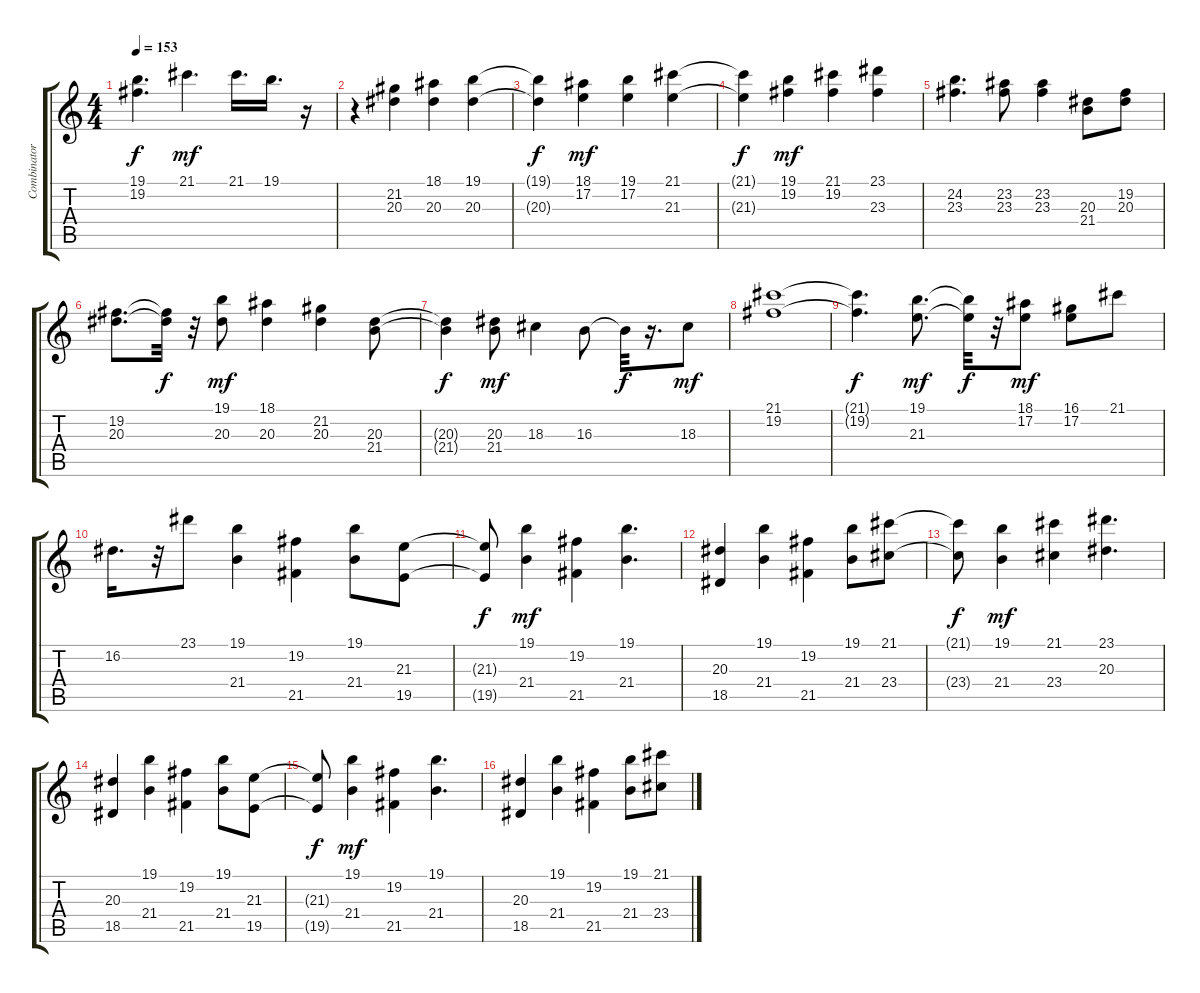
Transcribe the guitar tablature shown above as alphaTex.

\track ("Combinator 1 (Staff 1)" "Combinator") {instrument acousticgrandpiano}
\staff {score tabs}
\tuning (E4 B3 G3 D3 A2 E2) {hide}
\ts (4 4)
\tempo 153
\clef g2
\ks c
(19.1{t} 19.2{t}).4{d dy f} 21.1.4{d dy mf} 21.1.16{d} 19.1.16{d} r.16 |
r.4 (21.2 20.3).4 (18.1 20.3).4 (19.1 20.3).4 |
(19.1{t} 20.3{t}).4{dy f} (18.1 17.2).4{dy mf} (19.1 17.2).4 (21.1 21.3).4 |
(21.1{t} 21.3{t}).4{dy f} (19.1 19.2).4{dy mf} (21.1 19.2).4 (23.1 23.3).4 |
(24.2 23.3).4{d} (23.2 23.3).8 (23.2 23.3).4 (20.3 21.4).8 (19.2 20.3).8 |
(19.2 20.3).8{d} (19.2{t} 20.3{t}).32{dy f} r.32 (19.1 20.3).8{dy mf} (18.1 20.3).4 (21.2 20.3).4 (20.3 21.4).8 |
(20.3{t} 21.4{t}).4{dy f} (20.3 21.4).8{dy mf} 18.3.4 16.3.8 16.3{t}.32{dy f} r.16{d} 18.3.8{dy mf} |
(21.1 19.2).1 |
(21.1{t} 19.2{t}).4{d dy f} (19.1 21.3).8{d dy mf} (19.1{t} 21.3{t}).32{dy f} r.32 (18.1 17.2).8{dy mf} (16.1 17.2).8 21.1.8 |
16.2.16{d} r.32 23.1.8 (19.1 21.4).4 (19.2 21.5).4 (19.1 21.4).8 (21.3 19.5).8 |
(21.3{t} 19.5{t}).8{dy f} (19.1 21.4).4{dy mf} (19.2 21.5).4 (19.1 21.4).4{d} |
(20.3 18.5).4 (19.1 21.4).4 (19.2 21.5).4 (19.1 21.4).8 (21.1 23.4).8 |
(21.1{t} 23.4{t}).8{dy f} (19.1 21.4).4{dy mf} (21.1 23.4).4 (23.1 20.3).4{d} |
(20.3 18.5).4 (19.1 21.4).4 (19.2 21.5).4 (19.1 21.4).8 (21.3 19.5).8 |
(21.3{t} 19.5{t}).8{dy f} (19.1 21.4).4{dy mf} (19.2 21.5).4 (19.1 21.4).4{d} |
(20.3 18.5).4 (19.1 21.4).4 (19.2 21.5).4 (19.1 21.4).8 (21.1 23.4).8
